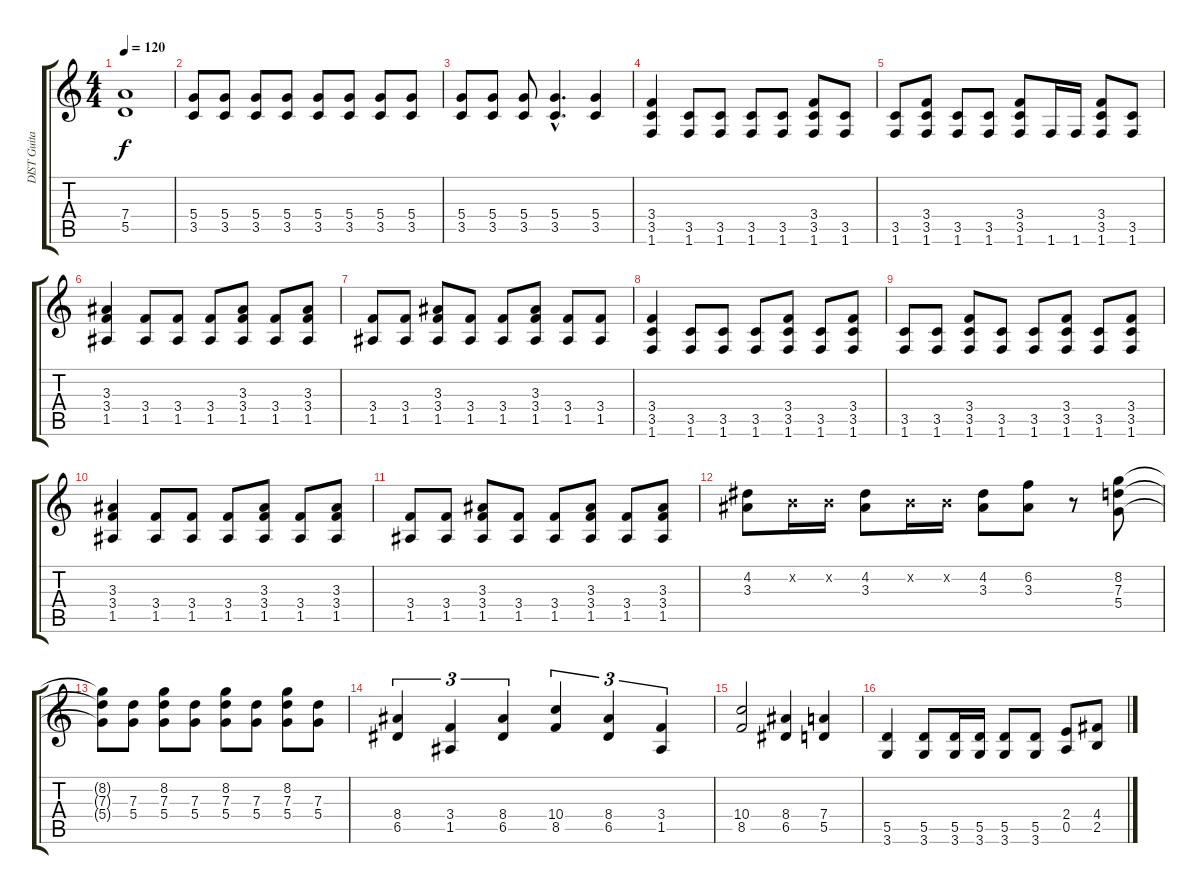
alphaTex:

\track ("DIST Guitar1" "DIST Guita") {instrument distortionguitar}
\staff {score tabs}
\tuning (E4 B3 G3 D3 A2 E2) {hide}
\ts (4 4)
\tempo 120
\clef g2
\ks c
(7.4{t} 5.5{t}).1{dy f} |
(5.4 3.5).8 (5.4 3.5).8 (5.4 3.5).8 (5.4 3.5).8 (5.4 3.5).8 (5.4 3.5).8 (5.4 3.5).8 (5.4 3.5).8 |
(5.4 3.5).8 (5.4 3.5).8 (5.4 3.5).8 (5.4{hac} 3.5{hac}).4{d} (5.4 3.5).4 |
(3.4 3.5 1.6).4 (3.5 1.6).8 (3.5 1.6).8 (3.5 1.6).8 (3.5 1.6).8 (3.4 3.5 1.6).8 (3.5 1.6).8 |
(3.5 1.6).8 (3.4 3.5 1.6).8 (3.5 1.6).8 (3.5 1.6).8 (3.4 3.5 1.6).8 1.6.16 1.6.16 (3.4 3.5 1.6).8 (3.5 1.6).8 |
(3.3 3.4 1.5).4 (3.4 1.5).8 (3.4 1.5).8 (3.4 1.5).8 (3.3 3.4 1.5).8 (3.4 1.5).8 (3.3 3.4 1.5).8 |
(3.4 1.5).8 (3.4 1.5).8 (3.3 3.4 1.5).8 (3.4 1.5).8 (3.4 1.5).8 (3.3 3.4 1.5).8 (3.4 1.5).8 (3.4 1.5).8 |
(3.4 3.5 1.6).4 (3.5 1.6).8 (3.5 1.6).8 (3.5 1.6).8 (3.4 3.5 1.6).8 (3.5 1.6).8 (3.4 3.5 1.6).8 |
(3.5 1.6).8 (3.5 1.6).8 (3.4 3.5 1.6).8 (3.5 1.6).8 (3.5 1.6).8 (3.4 3.5 1.6).8 (3.5 1.6).8 (3.4 3.5 1.6).8 |
(3.3 3.4 1.5).4 (3.4 1.5).8 (3.4 1.5).8 (3.4 1.5).8 (3.3 3.4 1.5).8 (3.4 1.5).8 (3.3 3.4 1.5).8 |
(3.4 1.5).8 (3.4 1.5).8 (3.3 3.4 1.5).8 (3.4 1.5).8 (3.4 1.5).8 (3.3 3.4 1.5).8 (3.4 1.5).8 (3.3 3.4 1.5).8 |
(4.2 3.3).8 0.2{x}.16 0.2{x}.16 (4.2 3.3).8 0.2{x}.16 0.2{x}.16 (4.2 3.3).8 (6.2 3.3).8 r.8 (8.2 7.3 5.4).8 |
(8.2{t} 7.3{t} 5.4{t}).8 (7.3 5.4).8 (8.2 7.3 5.4).8 (7.3 5.4).8 (8.2 7.3 5.4).8 (7.3 5.4).8 (8.2 7.3 5.4).8 (7.3 5.4).8 |
(8.4 6.5).4{tu (3 2)} (3.4 1.5).4{tu (3 2)} (8.4 6.5).4{tu (3 2)} (10.4 8.5).4{tu (3 2)} (8.4 6.5).4{tu (3 2)} (3.4 1.5).4{tu (3 2)} |
(10.4 8.5).2 (8.4 6.5).4 (7.4 5.5).4 |
(5.5 3.6).4 (5.5 3.6).8 (5.5 3.6).16 (5.5 3.6).16 (5.5 3.6).8 (5.5 3.6).8 (2.4 0.5).8 (4.4 2.5).8
